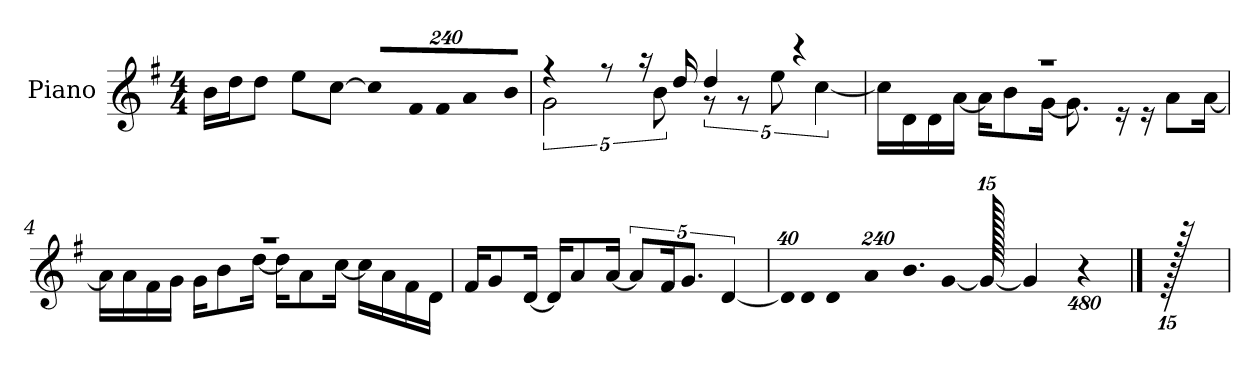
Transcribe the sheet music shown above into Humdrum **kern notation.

**kern
*part1
*staff1
*I"Piano
*I'P-no
*clefG2
*k[f#]
*M4/4
*MM90
=1
16b\LL
16dd\J
8dd\J
8ee\L
[8cc\J
*Xbrackettup
!LO:N:vis=8
960%137cc/L]
!LO:N:vis=16
1920%137f#/L
!LO:N:vis=16
1920%137f#/J
!LO:N:vis=8
960%137a/
!LO:N:vis=16
1920%137b/Jk
=2
*^
*	*brackettup
4r	5%2g\
8r	.
16r	.
.	10b\
16dd/	.
4dd/	10r
.	10r
.	10ee\
4r	.
.	[5cc\
=3	=3
1r	16cc\LL]
.	16d\
.	16d\
.	[16a\JJ
.	16a\KL]
.	8b\
.	[16g\Jk
.	8.g\]
.	16r
.	16r
.	8a\L
.	[16a\Jk
!!LO:LB:g=z	!!
=4	=4
1r	16a\LL]
.	16a\
.	16f#\
.	16g\JJ
.	16g\KL
.	8b\
.	[16dd\Jk
.	16dd\KL]
.	8a\
.	[16cc\Jk
.	16cc\LL]
.	16a\
.	16f#\
.	16d\JJ
*v	*v
=5
16f#/KL
8g/
[16d/Jk
16d/KL]
8a/
[16a/Jk
10a/L]
20f#/K
10.g/J
[5d/
=6
*Xbrackettup
!LO:N:vis=32
640%23d/KLL]
!LO:N:vis=16
1920%137d/
!LO:N:vis=32
640%23d/JK
!LO:N:vis=8
960%137a/
!LO:N:vis=16.
960%103b/L
[384%41g/J
1920g/_
4g/]
1920%479r
==7
1920r
=
*-
